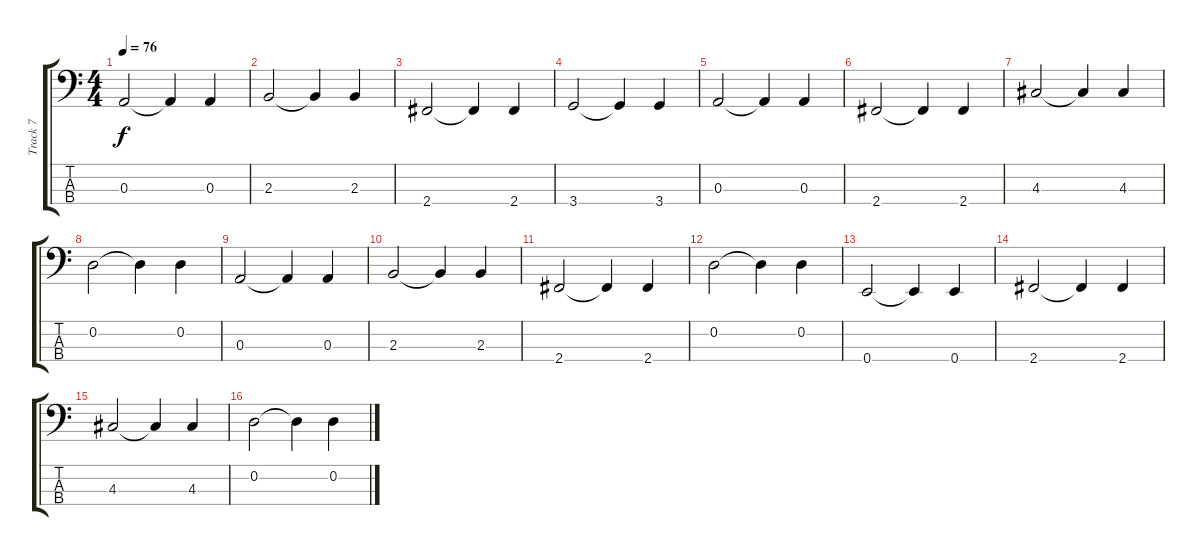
\track ("Track 7" "Track 7") {instrument electricbassfinger}
\staff {score tabs}
\tuning (G2 D2 A1 E1) {hide}
\ts (4 4)
\tempo 76
\clef f4
\ks c
0.3.2{dy f} 0.3{t}.4 0.3.4 |
2.3.2 2.3{t}.4 2.3.4 |
2.4.2 2.4{t}.4 2.4.4 |
3.4.2 3.4{t}.4 3.4.4 |
0.3.2 0.3{t}.4 0.3.4 |
2.4.2 2.4{t}.4 2.4.4 |
4.3.2 4.3{t}.4 4.3.4 |
0.2.2 0.2{t}.4 0.2.4 |
0.3.2 0.3{t}.4 0.3.4 |
2.3.2 2.3{t}.4 2.3.4 |
2.4.2 2.4{t}.4 2.4.4 |
0.2.2 0.2{t}.4 0.2.4 |
0.4.2 0.4{t}.4 0.4.4 |
2.4.2 2.4{t}.4 2.4.4 |
4.3.2 4.3{t}.4 4.3.4 |
0.2.2 0.2{t}.4 0.2.4
